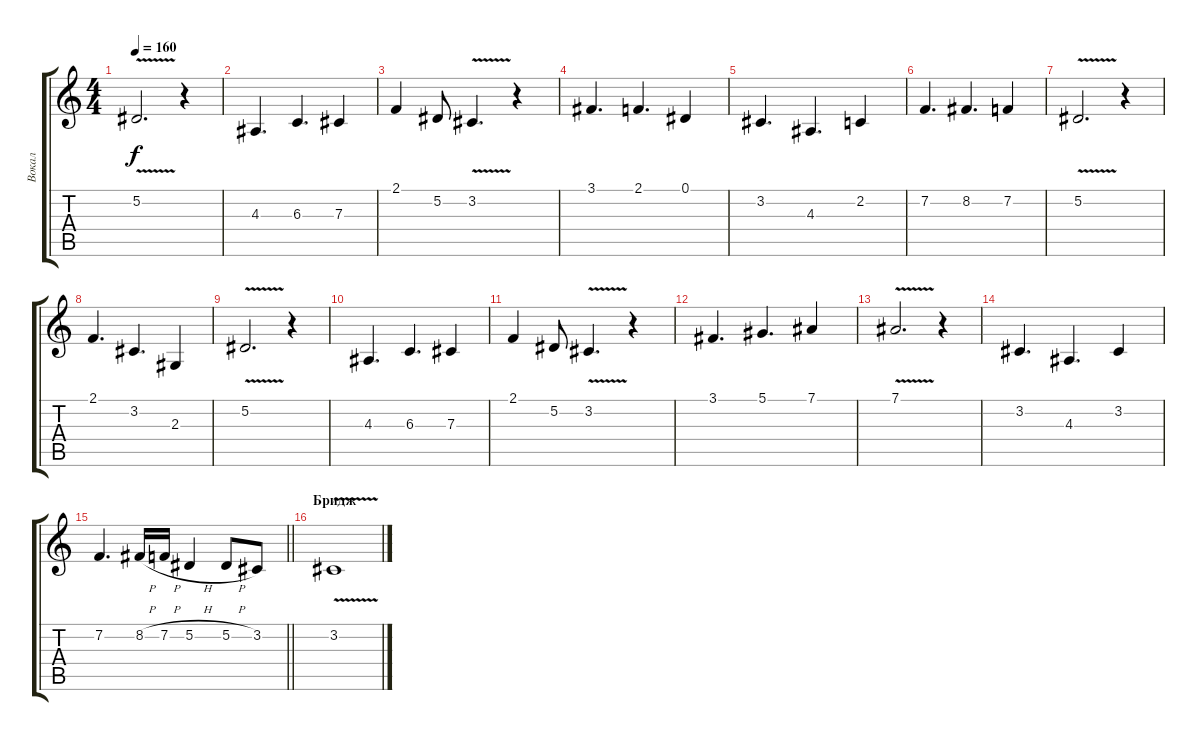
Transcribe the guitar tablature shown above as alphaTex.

\track ("Вокал" "Вокал") {instrument tenorsax}
\staff {score tabs}
\tuning (Eb4 Bb3 Gb3 Db3 Ab2 Eb2) {hide}
\ts (4 4)
\tempo 160
\clef g2
\ks c
5.2{v}.2{d dy f} r.4 |
4.3.4{d} 6.3.4{d} 7.3.4 |
2.1.4 5.2.8 3.2{v}.4{d} r.4 |
3.1.4{d} 2.1.4{d} 0.1.4 |
3.2.4{d} 4.3.4{d} 2.2.4 |
7.2.4{d} 8.2.4{d} 7.2.4 |
5.2{v}.2{d} r.4 |
2.1.4{d} 3.2.4{d} 2.3.4 |
5.2{v}.2{d} r.4 |
4.3.4{d} 6.3.4{d} 7.3.4 |
2.1.4 5.2.8 3.2{v}.4{d} r.4 |
3.1.4{d} 5.1.4{d} 7.1.4 |
7.1{v}.2{d} r.4 |
3.2.4{d} 4.3.4{d} 3.2.4 |
\barLineRight lightlight
7.2.4{d} 8.2{h}.16 7.2{h}.16 5.2{h}.4 5.2{h}.8 3.2.8 |
\section ("" "Бридж")
3.2{v}.1
